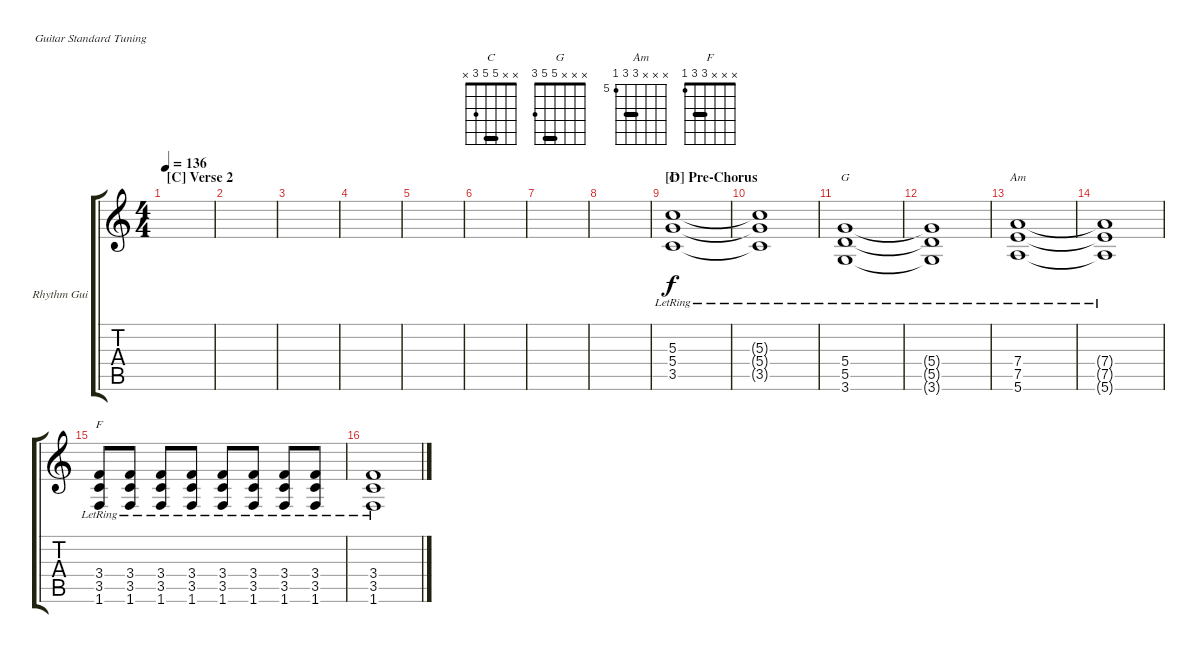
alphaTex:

\defaultSystemsLayout 4
\bracketExtendMode groupsimilarinstruments
\firstSystemTrackNameOrientation horizontal
\otherSystemsTrackNameOrientation horizontal
\track ("Rhythm Guitar" "Rhythm Gui") {instrument overdrivenguitar}
\staff {score tabs}
\tuning (E4 B3 G3 D3 A2 E2)
\chord ("C" x x 5 5 3 x) {barre 5}
\chord ("G" x x x 5 5 3) {barre 5}
\chord ("Am" x x x 7 7 5) {firstfret 5 barre 7}
\chord ("F" x x x 3 3 1) {barre 3}
\ts (4 4)
\section ("C" "Verse 2")
\tempo 136
\clef g2
\scale
0.333333
\ks c
|
\scale
0.333333 |
\scale
0.333333 |
\scale
0.333333 |
\scale
0.333333 |
\scale
0.333333 |
\scale
0.333333 |
\scale
0.333333 |
\section ("D" "Pre-Chorus")
\scale
0.333333 (3.5{lr} 5.4{lr} 5.3{lr}).1{ch "C"} |
\scale
0.333333 (3.5{lr t} 5.4{lr t} 5.3{lr t}).1 |
\scale
0.333333 (3.6{lr} 5.5{lr} 5.4{lr}).1{ch "G"} |
\scale
0.333333 (3.6{lr t} 5.5{lr t} 5.4{lr t}).1 |
\scale
0.333333 (5.6{lr} 7.5{lr} 7.4{lr}).1{ch "Am"} |
\scale
0.333333 (5.6{lr t} 7.5{lr t} 7.4{lr t}).1 |
\scale
0.313433 (1.6{lr} 3.5{lr} 3.4{lr}).8{ch "F"} (1.6{lr} 3.5{lr} 3.4{lr}).8 (1.6{lr} 3.5{lr} 3.4{lr}).8 (1.6{lr} 3.5{lr} 3.4{lr}).8 (1.6{lr} 3.5{lr} 3.4{lr}).8 (1.6{lr} 3.5{lr} 3.4{lr}).8 (1.6{lr} 3.5{lr} 3.4{lr}).8 (1.6{lr} 3.5{lr} 3.4{lr}).8 |
\scale
0.313433 (1.6{lr} 3.5{lr} 3.4{lr}).1
